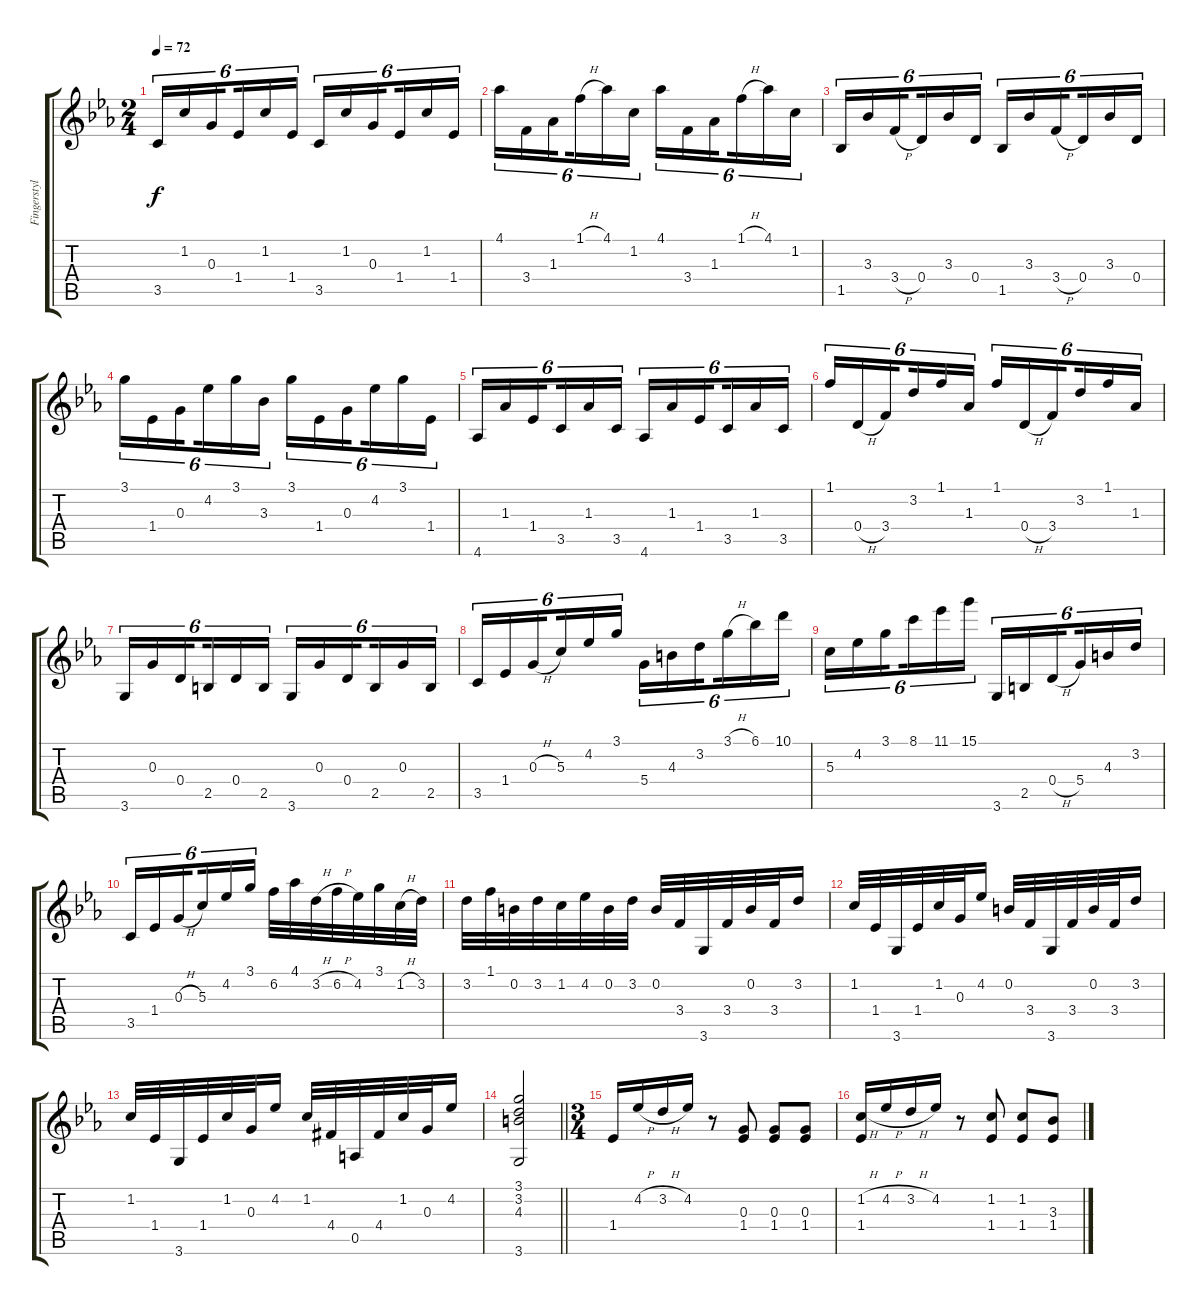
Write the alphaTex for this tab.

\track ("Fingerstyle guitar" "Fingerstyl") {instrument acousticguitarnylon}
\staff {score tabs}
\tuning (E4 B3 G3 D3 A2 E2) {hide}
\ts (2 4)
\tempo 72
\clef g2
\ks cminor
3.5.16{tu (6 4) dy f} 1.2.16{tu (6 4)} 0.3.16{tu (6 4) beam splitsecondary} 1.4.16{tu (6 4)} 1.2.16{tu (6 4)} 1.4.16{tu (6 4)} 3.5.16{tu (6 4)} 1.2.16{tu (6 4)} 0.3.16{tu (6 4) beam splitsecondary} 1.4.16{tu (6 4)} 1.2.16{tu (6 4)} 1.4.16{tu (6 4)} |
4.1.16{tu (6 4)} 3.4.16{tu (6 4)} 1.3.16{tu (6 4) beam splitsecondary} 1.1{h}.16{tu (6 4)} 4.1.16{tu (6 4)} 1.2.16{tu (6 4)} 4.1.16{tu (6 4)} 3.4.16{tu (6 4)} 1.3.16{tu (6 4) beam splitsecondary} 1.1{h}.16{tu (6 4)} 4.1.16{tu (6 4)} 1.2.16{tu (6 4)} |
1.5.16{tu (6 4)} 3.3.16{tu (6 4)} 3.4{h}.16{tu (6 4) beam splitsecondary} 0.4.16{tu (6 4)} 3.3.16{tu (6 4)} 0.4.16{tu (6 4)} 1.5.16{tu (6 4)} 3.3.16{tu (6 4)} 3.4{h}.16{tu (6 4) beam splitsecondary} 0.4.16{tu (6 4)} 3.3.16{tu (6 4)} 0.4.16{tu (6 4)} |
3.1.16{tu (6 4)} 1.4.16{tu (6 4)} 0.3.16{tu (6 4) beam splitsecondary} 4.2.16{tu (6 4)} 3.1.16{tu (6 4)} 3.3.16{tu (6 4)} 3.1.16{tu (6 4)} 1.4.16{tu (6 4)} 0.3.16{tu (6 4) beam splitsecondary} 4.2.16{tu (6 4)} 3.1.16{tu (6 4)} 1.4.16{tu (6 4)} |
4.6.16{tu (6 4)} 1.3.16{tu (6 4)} 1.4.16{tu (6 4) beam splitsecondary} 3.5.16{tu (6 4)} 1.3.16{tu (6 4)} 3.5.16{tu (6 4)} 4.6.16{tu (6 4)} 1.3.16{tu (6 4)} 1.4.16{tu (6 4) beam splitsecondary} 3.5.16{tu (6 4)} 1.3.16{tu (6 4)} 3.5.16{tu (6 4)} |
1.1.16{tu (6 4)} 0.4{h}.16{tu (6 4)} 3.4.16{tu (6 4) beam splitsecondary} 3.2.16{tu (6 4)} 1.1.16{tu (6 4)} 1.3.16{tu (6 4)} 1.1.16{tu (6 4)} 0.4{h}.16{tu (6 4)} 3.4.16{tu (6 4) beam splitsecondary} 3.2.16{tu (6 4)} 1.1.16{tu (6 4)} 1.3.16{tu (6 4)} |
3.6.16{tu (6 4)} 0.3.16{tu (6 4)} 0.4.16{tu (6 4) beam splitsecondary} 2.5.16{tu (6 4)} 0.4.16{tu (6 4)} 2.5.16{tu (6 4)} 3.6.16{tu (6 4)} 0.3.16{tu (6 4)} 0.4.16{tu (6 4) beam splitsecondary} 2.5.16{tu (6 4)} 0.3.16{tu (6 4)} 2.5.16{tu (6 4)} |
3.5.16{tu (6 4)} 1.4.16{tu (6 4)} 0.3{h}.16{tu (6 4) beam splitsecondary} 5.3.16{tu (6 4)} 4.2.16{tu (6 4)} 3.1.16{tu (6 4)} 5.4.16{tu (6 4)} 4.3.16{tu (6 4)} 3.2.16{tu (6 4) beam splitsecondary} 3.1{h}.16{tu (6 4)} 6.1.16{tu (6 4)} 10.1.16{tu (6 4)} |
5.3.16{tu (6 4)} 4.2.16{tu (6 4)} 3.1.16{tu (6 4) beam splitsecondary} 8.1.16{tu (6 4)} 11.1.16{tu (6 4)} 15.1.16{tu (6 4)} 3.6.16{tu (6 4)} 2.5.16{tu (6 4)} 0.4{h}.16{tu (6 4) beam splitsecondary} 5.4.16{tu (6 4)} 4.3.16{tu (6 4)} 3.2.16{tu (6 4)} |
3.5.16{tu (6 4)} 1.4.16{tu (6 4)} 0.3{h}.16{tu (6 4) beam splitsecondary} 5.3.16{tu (6 4)} 4.2.16{tu (6 4)} 3.1.16{tu (6 4)} 6.2.32 4.1.32 3.2{h}.32 6.2{h}.32 4.2.32 3.1.32 1.2{h}.32 3.2.32 |
3.2.32 1.1.32 0.2.32 3.2.32 1.2.32 4.2.32 0.2.32 3.2.32 0.2.32 3.4.32 3.6.32 3.4.32 0.2.32 3.4.32 3.2.16 |
1.2.32 1.4.32 3.6.32 1.4.32 1.2.32 0.3.32 4.2.16 0.2.32 3.4.32 3.6.32 3.4.32 0.2.32 3.4.32 3.2.16 |
1.2.32 1.4.32 3.6.32 1.4.32 1.2.32 0.3.32 4.2.16 1.2.32 4.4{acc #}.32 0.5.32 4.4{acc #}.32 1.2.32 0.3.32 4.2.16 |
\barLineRight lightlight
(3.1 3.2 4.3 3.6).2 |
\ts (3 4)
1.4.16 4.2{h}.16 3.2{h}.16 4.2.16 r.8 (0.3 1.4).8 (0.3 1.4).8 (0.3 1.4).8 |
(1.2{h} 1.4).16 4.2{h}.16 3.2{h}.16 4.2.16 r.8 (1.2 1.4).8 (1.2 1.4).8 (3.3 1.4).8
